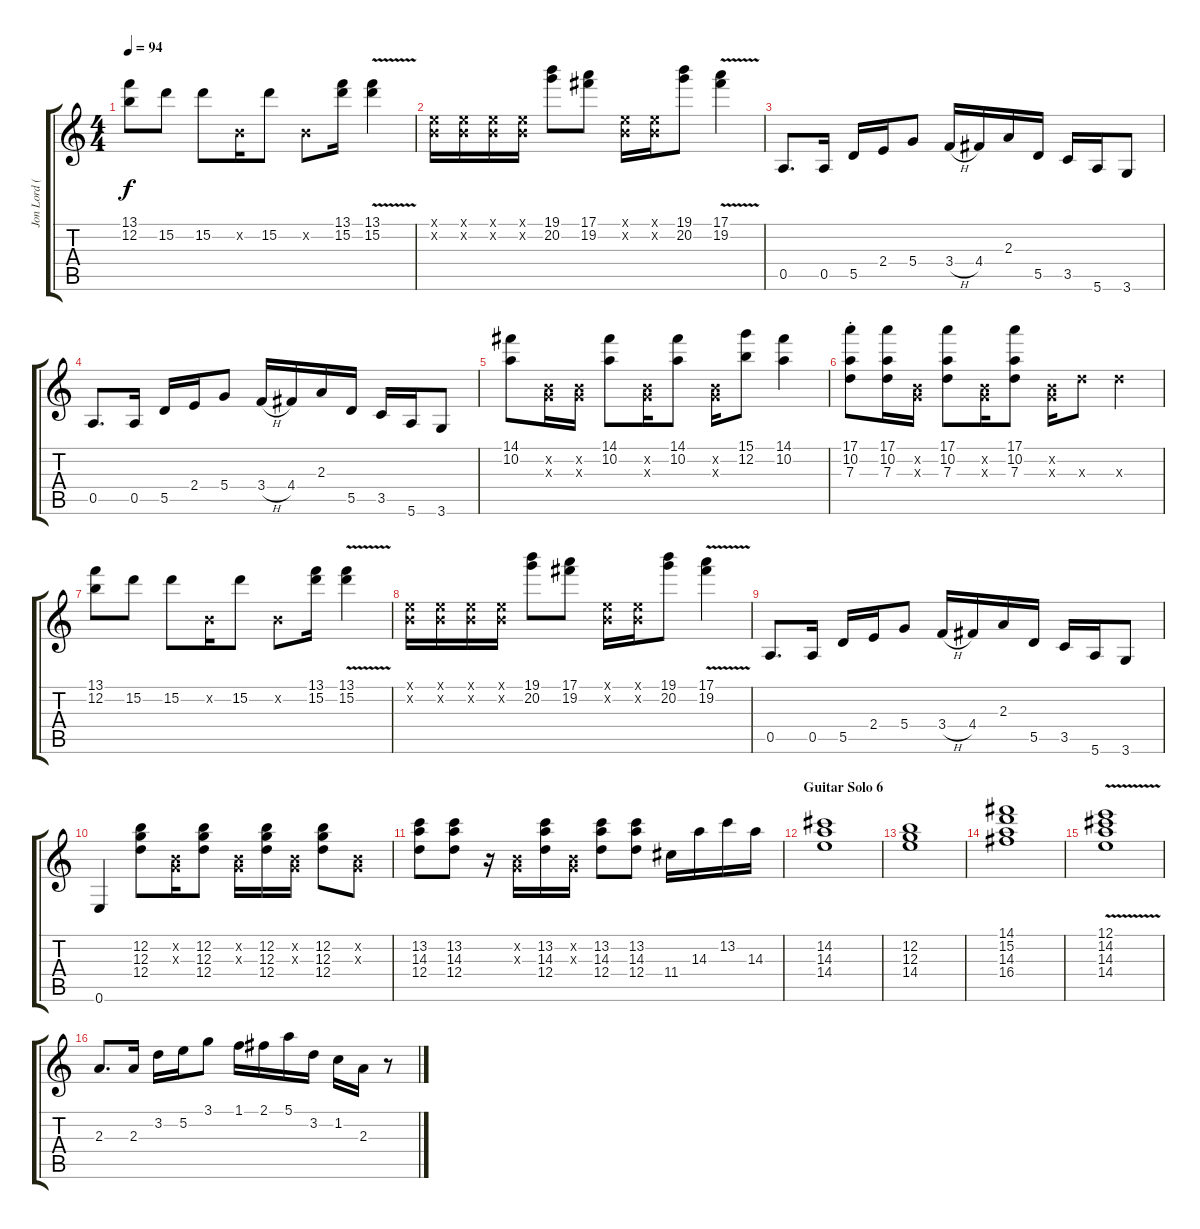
\track ("Jon Lord (Organ)" "Jon Lord (") {instrument rockorgan}
\staff {score tabs}
\tuning (E5 B4 G4 D4 A3 E3) {hide}
\ts (4 4)
\tempo 94
\clef g2
\ks c
(13.1 12.2).8{dy f} 15.2.8 15.2.8 0.2{x}.16 15.2.8 0.2{x}.8 (13.1 15.2).16 (13.1{v} 15.2).4 |
(0.1{x} 0.2{x}).16 (0.1{x} 0.2{x}).16 (0.1{x} 0.2{x}).16 (0.1{x} 0.2{x}).16 (19.1 20.2).8 (17.1 19.2).8 (0.1{x} 0.2{x}).16 (0.1{x} 0.2{x}).16 (19.1 20.2).8 (17.1{v} 19.2{v}).4 |
0.5.8{d} 0.5.16 5.5.16 2.4.16 5.4.8 3.4{h}.16 4.4.16 2.3.16 5.5.16 3.5.16 5.6.16 3.6.8 |
0.5.8{d} 0.5.16 5.5.16 2.4.16 5.4.8 3.4{h}.16 4.4.16 2.3.16 5.5.16 3.5.16 5.6.16 3.6.8 |
(14.1 10.2).8 (0.2{x} 0.3{x}).16 (0.2{x} 0.3{x}).16 (14.1 10.2).8 (0.2{x} 0.3{x}).16 (14.1 10.2).8 (0.2{x} 0.3{x}).16 (15.1 12.2).8 (14.1 10.2).4 |
(17.1{st} 10.2{st} 7.3{st}).8 (17.1 10.2 7.3).16 (0.2{x} 0.3{x}).16 (17.1 10.2 7.3).8 (0.2{x} 0.3{x}).16 (17.1 10.2 7.3).8 (0.2{x} 0.3{x}).16 7.3{x}.8 7.3{x}.4 |
(13.1 12.2).8 15.2.8 15.2.8 0.2{x}.16 15.2.8 0.2{x}.8 (13.1 15.2).16 (13.1{v} 15.2).4 |
(0.1{x} 0.2{x}).16 (0.1{x} 0.2{x}).16 (0.1{x} 0.2{x}).16 (0.1{x} 0.2{x}).16 (19.1 20.2).8 (17.1 19.2).8 (0.1{x} 0.2{x}).16 (0.1{x} 0.2{x}).16 (19.1 20.2).8 (17.1{v} 19.2{v}).4 |
0.5.8{d} 0.5.16 5.5.16 2.4.16 5.4.8 3.4{h}.16 4.4.16 2.3.16 5.5.16 3.5.16 5.6.16 3.6.8 |
0.6.4 (12.2 12.3 12.4).8 (0.2{x} 0.3{x}).16 (12.2 12.3 12.4).8 (0.2{x} 0.3{x}).16 (12.2 12.3 12.4).16 (0.2{x} 0.3{x}).16 (12.2 12.3 12.4).8 (0.2{x} 0.3{x}).8 |
(13.2 14.3 12.4).8 (13.2 14.3 12.4).8 r.16 (0.2{x} 0.3{x}).16 (13.2 14.3 12.4).16 (0.2{x} 0.3{x}).16 (13.2 14.3 12.4).8 (13.2 14.3 12.4).8 11.4.16 14.3.16 13.2.16 14.3.16 |
\section ("" "Guitar Solo 6")
(14.2 14.3 14.4).1 |
(12.2 12.3 14.4).1 |
(14.1 15.2 14.3 16.4).1 |
(12.1{v} 14.2{v} 14.3{v} 14.4).1 |
2.3.8{d} 2.3.16 3.2.16 5.2.16 3.1.8 1.1.16 2.1.16 5.1.16 3.2.16 1.2.16 2.3.16 r.8
